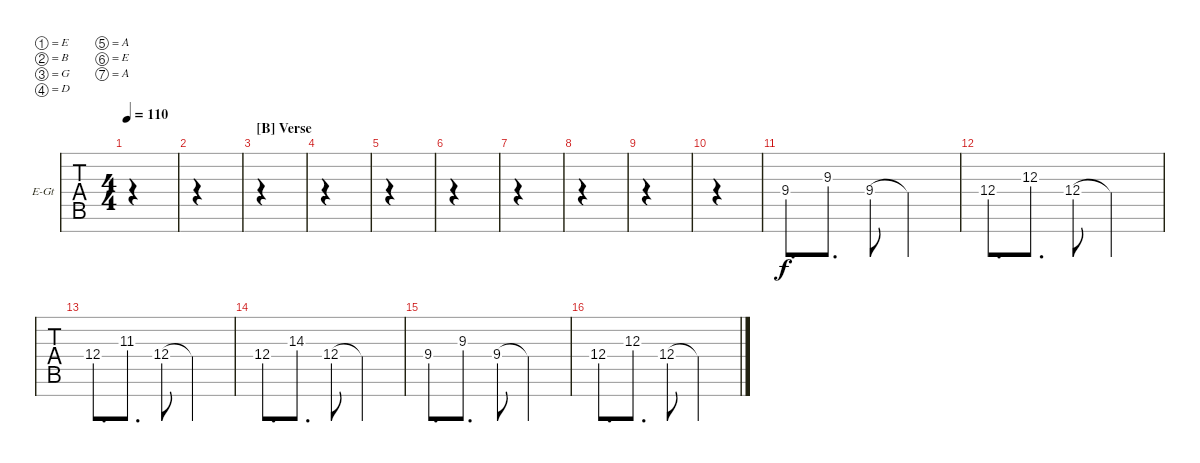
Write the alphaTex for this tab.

\defaultSystemsLayout 4
\bracketExtendMode groupsimilarinstruments
\firstSystemTrackNameOrientation horizontal
\otherSystemsTrackNameOrientation horizontal
\track ("David" "E-Gt") {instrument distortionguitar}
\staff {tabs}
\tuning (E4 B3 G3 D3 A2 E2 A1)
\ts (4 4)
\tempo 110
\clef g2
\ks c
|
|
\section ("B" "Verse")
|
|
|
|
|
|
|
|
9.4.8{d} 9.3.8{d} 9.4.8 9.4{t}.2 |
12.4.8{d} 12.3.8{d} 12.4.8 12.4{t}.2 |
12.4.8{d} 11.3.8{d} 12.4.8 12.4{t}.2 |
12.4.8{d} 14.3.8{d} 12.4.8 12.4{t}.2 |
9.4.8{d} 9.3.8{d} 9.4.8 9.4{t}.2 |
12.4.8{d} 12.3.8{d} 12.4.8 12.4{t}.2
